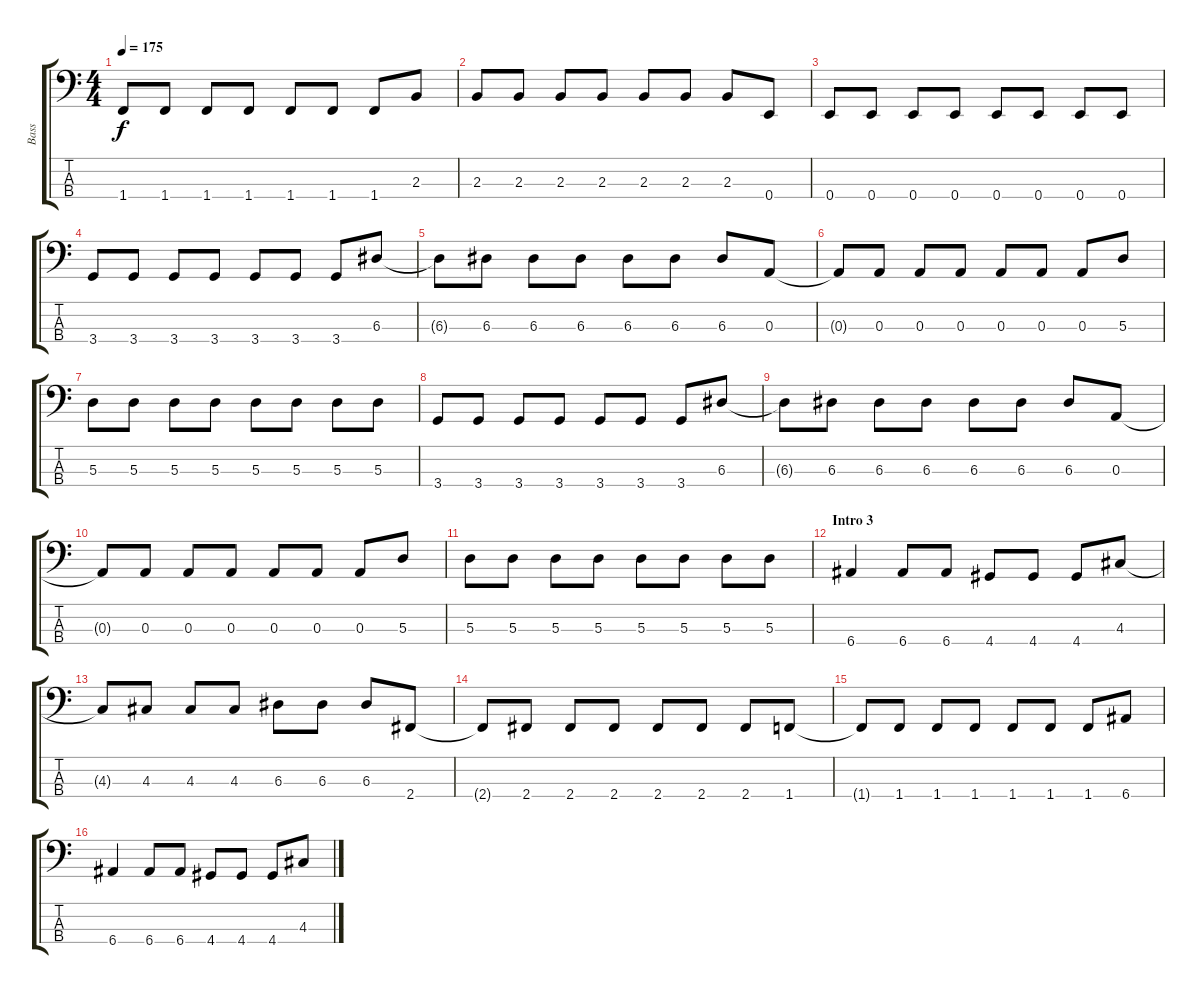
\track ("Bass" "Bass") {instrument electricbassfinger}
\staff {score tabs}
\tuning (G2 D2 A1 E1) {hide}
\ts (4 4)
\tempo 175
\clef f4
\ks c
1.4.8{dy f} 1.4.8 1.4.8 1.4.8 1.4.8 1.4.8 1.4.8 2.3.8 |
2.3.8 2.3.8 2.3.8 2.3.8 2.3.8 2.3.8 2.3.8 0.4.8 |
0.4.8 0.4.8 0.4.8 0.4.8 0.4.8 0.4.8 0.4.8 0.4.8 |
3.4.8 3.4.8 3.4.8 3.4.8 3.4.8 3.4.8 3.4.8 6.3.8 |
6.3{t}.8 6.3.8 6.3.8 6.3.8 6.3.8 6.3.8 6.3.8 0.3.8 |
0.3{t}.8 0.3.8 0.3.8 0.3.8 0.3.8 0.3.8 0.3.8 5.3.8 |
5.3.8 5.3.8 5.3.8 5.3.8 5.3.8 5.3.8 5.3.8 5.3.8 |
3.4.8 3.4.8 3.4.8 3.4.8 3.4.8 3.4.8 3.4.8 6.3.8 |
6.3{t}.8 6.3.8 6.3.8 6.3.8 6.3.8 6.3.8 6.3.8 0.3.8 |
0.3{t}.8 0.3.8 0.3.8 0.3.8 0.3.8 0.3.8 0.3.8 5.3.8 |
5.3.8 5.3.8 5.3.8 5.3.8 5.3.8 5.3.8 5.3.8 5.3.8 |
\section ("" "Intro 3")
6.4.4 6.4.8 6.4.8 4.4.8 4.4.8 4.4.8 4.3.8 |
4.3{t}.8 4.3.8 4.3.8 4.3.8 6.3.8 6.3.8 6.3.8 2.4.8 |
2.4{t}.8 2.4.8 2.4.8 2.4.8 2.4.8 2.4.8 2.4.8 1.4.8 |
1.4{t}.8 1.4.8 1.4.8 1.4.8 1.4.8 1.4.8 1.4.8 6.4.8 |
6.4.4 6.4.8 6.4.8 4.4.8 4.4.8 4.4.8 4.3.8
